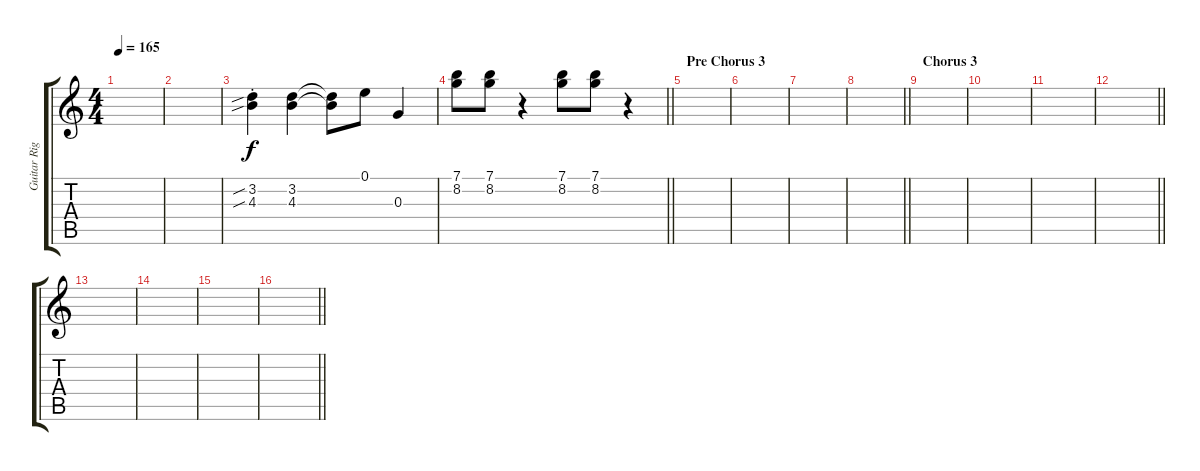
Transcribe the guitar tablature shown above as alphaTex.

\track ("Guitar Right" "Guitar Rig") {instrument overdrivenguitar}
\staff {score tabs}
\tuning (E4 B3 G3 D3 A2 E2) {hide}
\ts (4 4)
\tempo 165
\clef g2
\ks c
|
|
(3.2{sib st} 4.3{sib st}).4 (3.2 4.3).4 (3.2{t} 4.3{t}).8 0.1.8 0.3.4 |
\barLineRight lightlight
(7.1 8.2).8 (7.1 8.2).8 r.4 (7.1 8.2).8 (7.1 8.2).8 r.4 |
\section ("" "Pre Chorus 3")
|
|
|
\barLineRight lightlight
|
\section ("" "Chorus 3")
|
|
|
\barLineRight lightlight
|
|
|
|
\barLineRight lightlight
